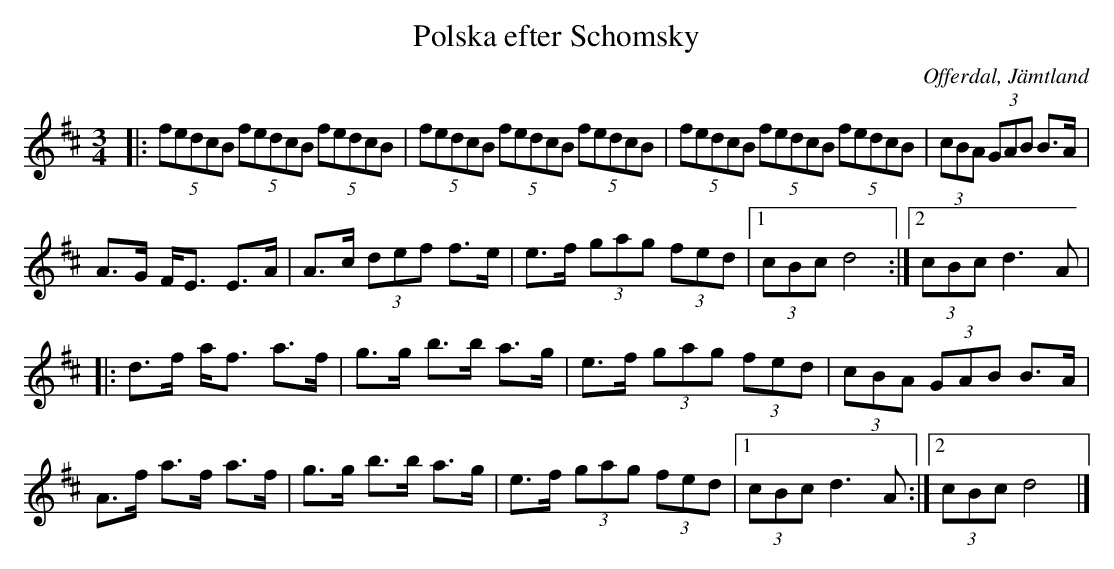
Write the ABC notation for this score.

X:1
T:Polska efter Schomsky
O:Offerdal, Jämtland
M:3/4
L:2/4
K:D
|: (5 fedcB (5 fedcB (5 fedcB |(5 fedcB (5 fedcB (5 fedcB | (5 fedcB (5 fedcB (5 fedcB | (3cBA (3GAB B>A |
A>G F<E E>A | A>c (3def f>e | e>f (3gag (3fed |1 (3cBc d4 :|2 (3cBc d3 A |
|:d>f a<f a>f | g>g b>b a>g | e>f (3gag (3fed | (3cBA (3GAB B>A |
A>f a>f a>f | g>g b>b a>g | e>f (3gag (3fed |1 (3cBc d3 A :|2 (3cBc d4 |]
